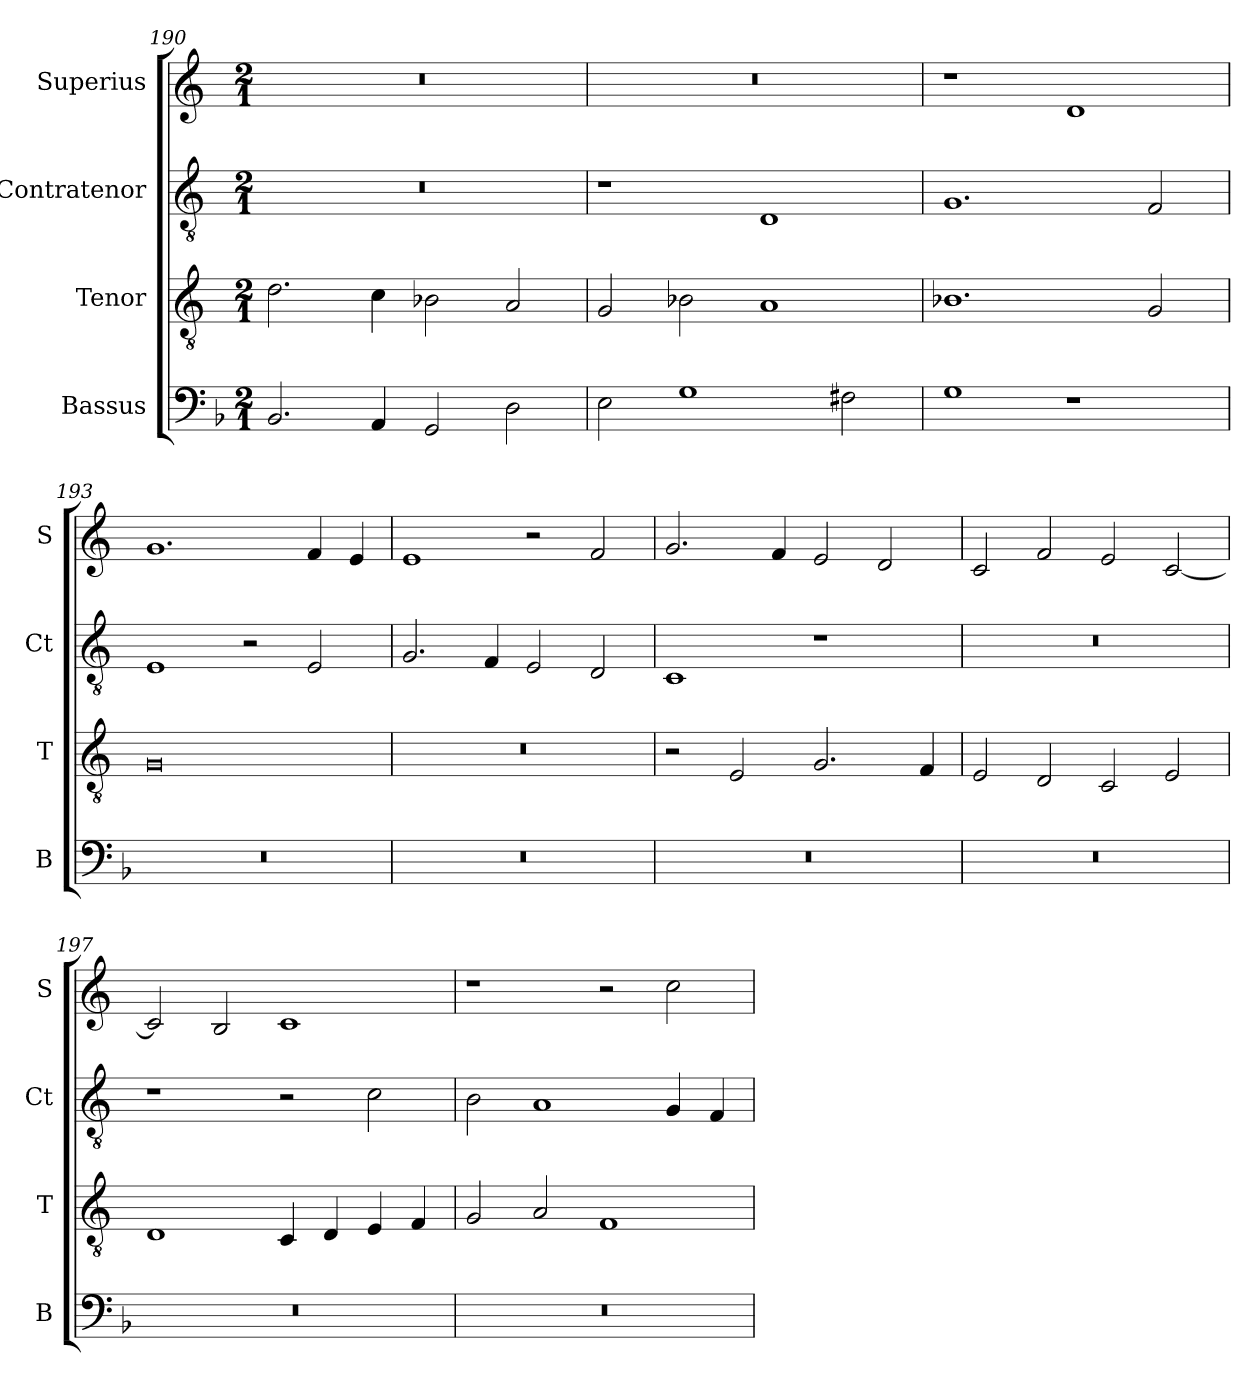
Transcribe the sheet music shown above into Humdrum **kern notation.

**kern	**kern	**kern	**kern
*part4	*part3	*part2	*part1
*staff4	*staff3	*staff2	*staff1
*I"Bassus	*I"Tenor	*I"Contratenor	*I"Superius
*I'B	*I'T	*I'Ct	*I'S
*clefF4	*clefGv2	*clefGv2	*clefG2
*k[b-]	*k[]	*k[]	*k[]
*M2/1	*M2/1	*M2/1	*M2/1
=190	=190	=190	=190
2.BB-	2.d	0r	0r
4AA	4c	.	.
2GG	2B-X	.	.
2D	2A	.	.
=191	=191	=191	=191
2E	2G	1r	0r
1G	2B-X	.	.
.	1A	1D	.
2F#X	.	.	.
=192	=192	=192	=192
1G	1.B-X	1.G	1r
1r	.	.	1d
.	2G	2F	.
=193	=193	=193	=193
0r	0G	1E	1.g
.	.	2r	.
.	.	2E	4f
.	.	.	4e
=194	=194	=194	=194
0r	0r	2.G	1e
.	.	4F	.
.	.	2E	2r
.	.	2D	2f
=195	=195	=195	=195
0r	2r	1C	2.g
.	2E	.	.
.	.	.	4f
.	2.G	1r	2e
.	.	.	2d
.	4F	.	.
=196	=196	=196	=196
0r	2E	0r	2c
.	2D	.	2f
.	2C	.	2e
.	2E	.	[2c
=197	=197	=197	=197
0r	1D	1r	2c]
.	.	.	2B
.	4C	2r	1c
.	4D	.	.
.	4E	2c	.
.	4F	.	.
=198	=198	=198	=198
0r	2G	2B	1r
.	2A	1A	.
.	1F	.	2r
.	.	4G	2cc
.	.	4F	.
=	=	=	=
*-	*-	*-	*-
